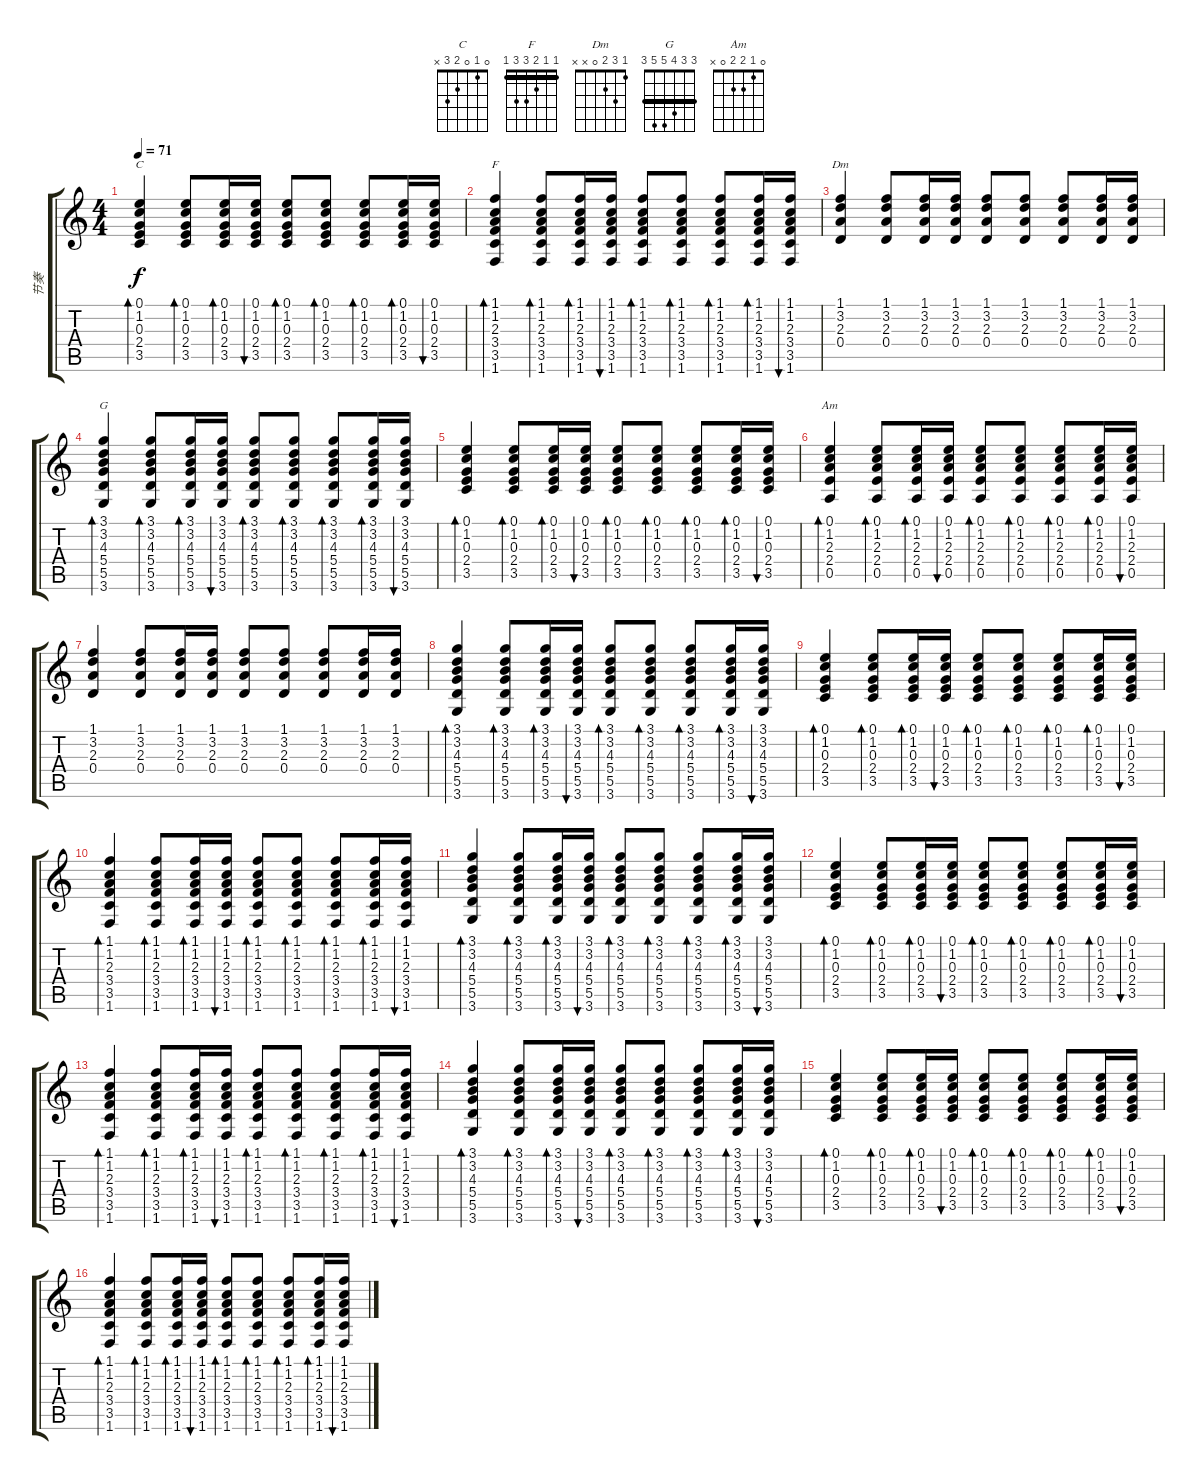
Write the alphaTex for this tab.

\track ("节奏" "节奏") {instrument acousticguitarnylon}
\staff {score tabs}
\tuning (E4 B3 G3 D3 A2 E2) {hide}
\chord ("C" 0 1 0 2 3 x)
\chord ("F" 1 1 2 3 3 1) {barre 1}
\chord ("Dm" 1 3 2 0 x x)
\chord ("G" 3 3 4 5 5 3) {barre 3}
\chord ("Am" 0 1 2 2 0 x)
\ts (4 4)
\tempo 71
\clef g2
\ks c
(0.1 1.2 0.3 2.4 3.5).4{bd 60 ch "C" dy f} (0.1 1.2 0.3 2.4 3.5).8{bd 60} (0.1 1.2 0.3 2.4 3.5).16{bd 60} (0.1 1.2 0.3 2.4 3.5).16{bu 60} (0.1 1.2 0.3 2.4 3.5).8{bd 60} (0.1 1.2 0.3 2.4 3.5).8{bd 60} (0.1 1.2 0.3 2.4 3.5).8{bd 60} (0.1 1.2 0.3 2.4 3.5).16{bd 60} (0.1 1.2 0.3 2.4 3.5).16{bu 60} |
(1.1 1.2 2.3 3.4 3.5 1.6).4{bd 60 ch "F"} (1.1 1.2 2.3 3.4 3.5 1.6).8{bd 60} (1.1 1.2 2.3 3.4 3.5 1.6).16{bd 60} (1.1 1.2 2.3 3.4 3.5 1.6).16{bu 60} (1.1 1.2 2.3 3.4 3.5 1.6).8{bd 60} (1.1 1.2 2.3 3.4 3.5 1.6).8{bd 60} (1.1 1.2 2.3 3.4 3.5 1.6).8{bd 60} (1.1 1.2 2.3 3.4 3.5 1.6).16{bd 60} (1.1 1.2 2.3 3.4 3.5 1.6).16{bu 60} |
(1.1 3.2 2.3 0.4).4{ch "Dm"} (1.1 3.2 2.3 0.4).8 (1.1 3.2 2.3 0.4).16 (1.1 3.2 2.3 0.4).16 (1.1 3.2 2.3 0.4).8 (1.1 3.2 2.3 0.4).8 (1.1 3.2 2.3 0.4).8 (1.1 3.2 2.3 0.4).16 (1.1 3.2 2.3 0.4).16 |
(3.1 3.2 4.3 5.4 5.5 3.6).4{bd 60 ch "G"} (3.1 3.2 4.3 5.4 5.5 3.6).8{bd 60} (3.1 3.2 4.3 5.4 5.5 3.6).16{bd 60} (3.1 3.2 4.3 5.4 5.5 3.6).16{bu 60} (3.1 3.2 4.3 5.4 5.5 3.6).8{bd 60} (3.1 3.2 4.3 5.4 5.5 3.6).8{bd 60} (3.1 3.2 4.3 5.4 5.5 3.6).8{bd 60} (3.1 3.2 4.3 5.4 5.5 3.6).16{bd 60} (3.1 3.2 4.3 5.4 5.5 3.6).16{bu 60} |
(0.1 1.2 0.3 2.4 3.5).4{bd 60} (0.1 1.2 0.3 2.4 3.5).8{bd 60} (0.1 1.2 0.3 2.4 3.5).16{bd 60} (0.1 1.2 0.3 2.4 3.5).16{bu 60} (0.1 1.2 0.3 2.4 3.5).8{bd 60} (0.1 1.2 0.3 2.4 3.5).8{bd 60} (0.1 1.2 0.3 2.4 3.5).8{bd 60} (0.1 1.2 0.3 2.4 3.5).16{bd 60} (0.1 1.2 0.3 2.4 3.5).16{bu 60} |
(0.1 1.2 2.3 2.4 0.5).4{bd 60 ch "Am"} (0.1 1.2 2.3 2.4 0.5).8{bd 60} (0.1 1.2 2.3 2.4 0.5).16{bd 60} (0.1 1.2 2.3 2.4 0.5).16{bu 60} (0.1 1.2 2.3 2.4 0.5).8{bd 60} (0.1 1.2 2.3 2.4 0.5).8{bd 60} (0.1 1.2 2.3 2.4 0.5).8{bd 60} (0.1 1.2 2.3 2.4 0.5).16{bd 60} (0.1 1.2 2.3 2.4 0.5).16{bu 60} |
(1.1 3.2 2.3 0.4).4 (1.1 3.2 2.3 0.4).8 (1.1 3.2 2.3 0.4).16 (1.1 3.2 2.3 0.4).16 (1.1 3.2 2.3 0.4).8 (1.1 3.2 2.3 0.4).8 (1.1 3.2 2.3 0.4).8 (1.1 3.2 2.3 0.4).16 (1.1 3.2 2.3 0.4).16 |
(3.1 3.2 4.3 5.4 5.5 3.6).4{bd 60} (3.1 3.2 4.3 5.4 5.5 3.6).8{bd 60} (3.1 3.2 4.3 5.4 5.5 3.6).16{bd 60} (3.1 3.2 4.3 5.4 5.5 3.6).16{bu 60} (3.1 3.2 4.3 5.4 5.5 3.6).8{bd 60} (3.1 3.2 4.3 5.4 5.5 3.6).8{bd 60} (3.1 3.2 4.3 5.4 5.5 3.6).8{bd 60} (3.1 3.2 4.3 5.4 5.5 3.6).16{bd 60} (3.1 3.2 4.3 5.4 5.5 3.6).16{bu 60} |
(0.1 1.2 0.3 2.4 3.5).4{bd 60} (0.1 1.2 0.3 2.4 3.5).8{bd 60} (0.1 1.2 0.3 2.4 3.5).16{bd 60} (0.1 1.2 0.3 2.4 3.5).16{bu 60} (0.1 1.2 0.3 2.4 3.5).8{bd 60} (0.1 1.2 0.3 2.4 3.5).8{bd 60} (0.1 1.2 0.3 2.4 3.5).8{bd 60} (0.1 1.2 0.3 2.4 3.5).16{bd 60} (0.1 1.2 0.3 2.4 3.5).16{bu 60} |
(1.1 1.2 2.3 3.4 3.5 1.6).4{bd 60} (1.1 1.2 2.3 3.4 3.5 1.6).8{bd 60} (1.1 1.2 2.3 3.4 3.5 1.6).16{bd 60} (1.1 1.2 2.3 3.4 3.5 1.6).16{bu 60} (1.1 1.2 2.3 3.4 3.5 1.6).8{bd 60} (1.1 1.2 2.3 3.4 3.5 1.6).8{bd 60} (1.1 1.2 2.3 3.4 3.5 1.6).8{bd 60} (1.1 1.2 2.3 3.4 3.5 1.6).16{bd 60} (1.1 1.2 2.3 3.4 3.5 1.6).16{bu 60} |
(3.1 3.2 4.3 5.4 5.5 3.6).4{bd 60} (3.1 3.2 4.3 5.4 5.5 3.6).8{bd 60} (3.1 3.2 4.3 5.4 5.5 3.6).16{bd 60} (3.1 3.2 4.3 5.4 5.5 3.6).16{bu 60} (3.1 3.2 4.3 5.4 5.5 3.6).8{bd 60} (3.1 3.2 4.3 5.4 5.5 3.6).8{bd 60} (3.1 3.2 4.3 5.4 5.5 3.6).8{bd 60} (3.1 3.2 4.3 5.4 5.5 3.6).16{bd 60} (3.1 3.2 4.3 5.4 5.5 3.6).16{bu 60} |
(0.1 1.2 0.3 2.4 3.5).4{bd 60} (0.1 1.2 0.3 2.4 3.5).8{bd 60} (0.1 1.2 0.3 2.4 3.5).16{bd 60} (0.1 1.2 0.3 2.4 3.5).16{bu 60} (0.1 1.2 0.3 2.4 3.5).8{bd 60} (0.1 1.2 0.3 2.4 3.5).8{bd 60} (0.1 1.2 0.3 2.4 3.5).8{bd 60} (0.1 1.2 0.3 2.4 3.5).16{bd 60} (0.1 1.2 0.3 2.4 3.5).16{bu 60} |
(1.1 1.2 2.3 3.4 3.5 1.6).4{bd 60} (1.1 1.2 2.3 3.4 3.5 1.6).8{bd 60} (1.1 1.2 2.3 3.4 3.5 1.6).16{bd 60} (1.1 1.2 2.3 3.4 3.5 1.6).16{bu 60} (1.1 1.2 2.3 3.4 3.5 1.6).8{bd 60} (1.1 1.2 2.3 3.4 3.5 1.6).8{bd 60} (1.1 1.2 2.3 3.4 3.5 1.6).8{bd 60} (1.1 1.2 2.3 3.4 3.5 1.6).16{bd 60} (1.1 1.2 2.3 3.4 3.5 1.6).16{bu 60} |
(3.1 3.2 4.3 5.4 5.5 3.6).4{bd 60} (3.1 3.2 4.3 5.4 5.5 3.6).8{bd 60} (3.1 3.2 4.3 5.4 5.5 3.6).16{bd 60} (3.1 3.2 4.3 5.4 5.5 3.6).16{bu 60} (3.1 3.2 4.3 5.4 5.5 3.6).8{bd 60} (3.1 3.2 4.3 5.4 5.5 3.6).8{bd 60} (3.1 3.2 4.3 5.4 5.5 3.6).8{bd 60} (3.1 3.2 4.3 5.4 5.5 3.6).16{bd 60} (3.1 3.2 4.3 5.4 5.5 3.6).16{bu 60} |
(0.1 1.2 0.3 2.4 3.5).4{bd 60} (0.1 1.2 0.3 2.4 3.5).8{bd 60} (0.1 1.2 0.3 2.4 3.5).16{bd 60} (0.1 1.2 0.3 2.4 3.5).16{bu 60} (0.1 1.2 0.3 2.4 3.5).8{bd 60} (0.1 1.2 0.3 2.4 3.5).8{bd 60} (0.1 1.2 0.3 2.4 3.5).8{bd 60} (0.1 1.2 0.3 2.4 3.5).16{bd 60} (0.1 1.2 0.3 2.4 3.5).16{bu 60} |
(1.1 1.2 2.3 3.4 3.5 1.6).4{bd 60} (1.1 1.2 2.3 3.4 3.5 1.6).8{bd 60} (1.1 1.2 2.3 3.4 3.5 1.6).16{bd 60} (1.1 1.2 2.3 3.4 3.5 1.6).16{bu 60} (1.1 1.2 2.3 3.4 3.5 1.6).8{bd 60} (1.1 1.2 2.3 3.4 3.5 1.6).8{bd 60} (1.1 1.2 2.3 3.4 3.5 1.6).8{bd 60} (1.1 1.2 2.3 3.4 3.5 1.6).16{bd 60} (1.1 1.2 2.3 3.4 3.5 1.6).16{bu 60}
